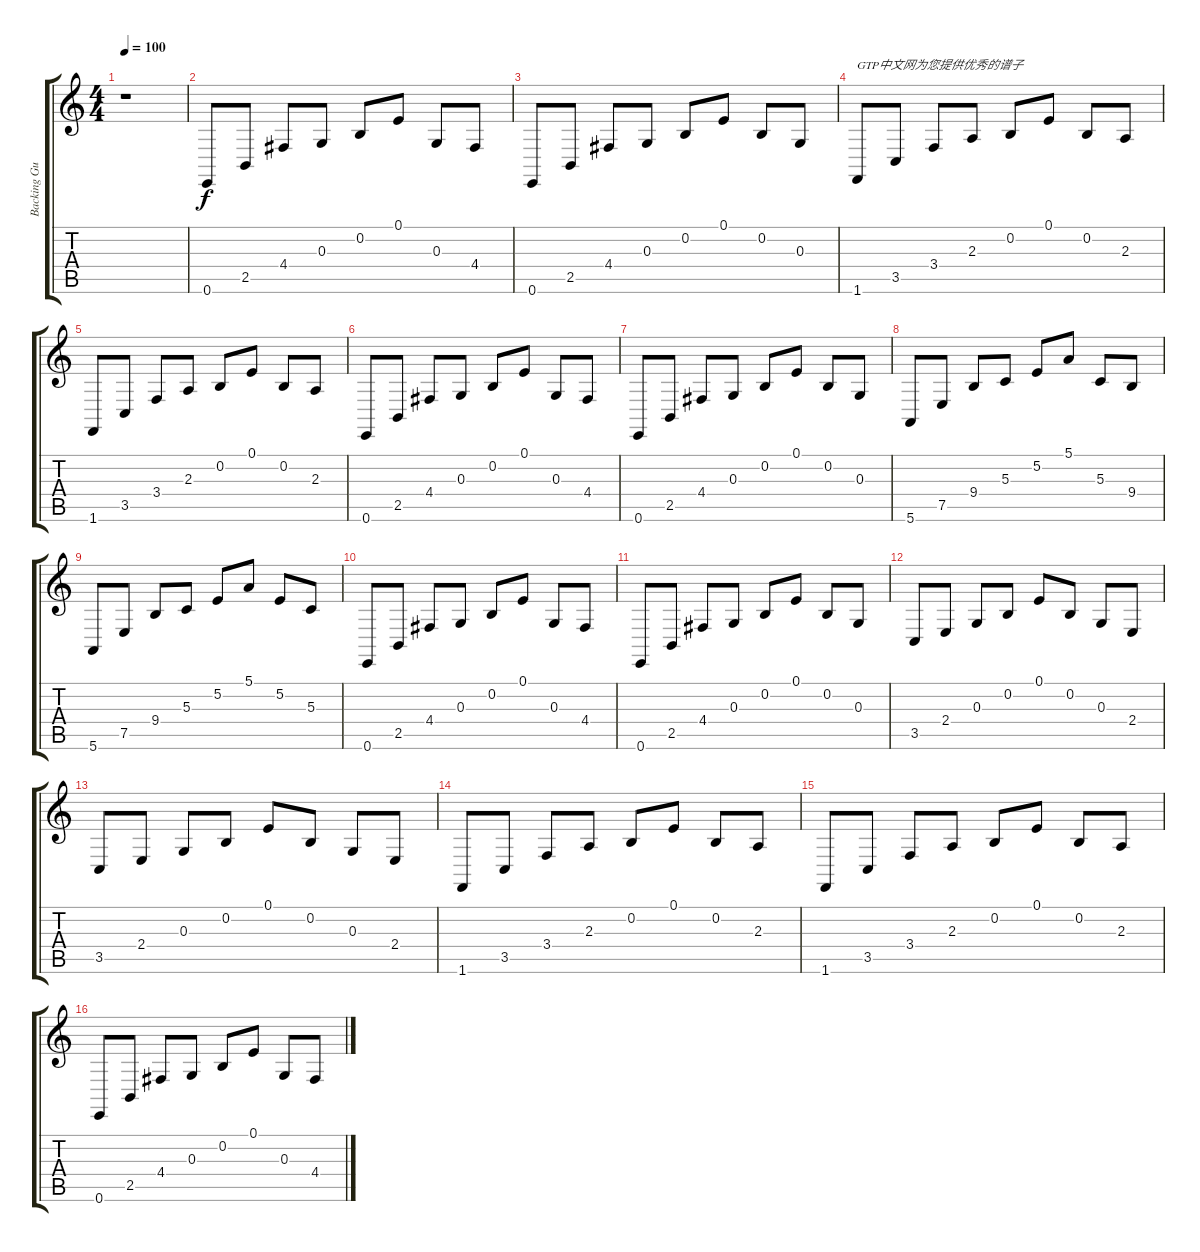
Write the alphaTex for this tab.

\track ("Backing Guitar" "Backing Gu") {instrument sitar}
\staff {score tabs}
\tuning (E4 B3 G3 D3 A2 E2) {hide}
\ts (4 4)
\tempo 100
\clef g2
\ks c
r.1{dy f instrument sitar} |
0.6.8 2.5.8 4.4.8 0.3.8 0.2.8 0.1.8 0.3.8 4.4.8 |
0.6.8 2.5.8 4.4.8 0.3.8 0.2.8 0.1.8 0.2.8 0.3.8 |
1.6.8{txt "GTP中文网为您提供优秀的谱子"} 3.5.8 3.4.8 2.3.8 0.2.8 0.1.8 0.2.8 2.3.8 |
1.6.8 3.5.8 3.4.8 2.3.8 0.2.8 0.1.8 0.2.8 2.3.8 |
0.6.8 2.5.8 4.4.8 0.3.8 0.2.8 0.1.8 0.3.8 4.4.8 |
0.6.8 2.5.8 4.4.8 0.3.8 0.2.8 0.1.8 0.2.8 0.3.8 |
5.6.8 7.5.8 9.4.8 5.3.8 5.2.8 5.1.8 5.3.8 9.4.8 |
5.6.8 7.5.8 9.4.8 5.3.8 5.2.8 5.1.8 5.2.8 5.3.8 |
0.6.8 2.5.8 4.4.8 0.3.8 0.2.8 0.1.8 0.3.8 4.4.8 |
0.6.8 2.5.8 4.4.8 0.3.8 0.2.8 0.1.8 0.2.8 0.3.8 |
3.5.8 2.4.8 0.3.8 0.2.8 0.1.8 0.2.8 0.3.8 2.4.8 |
3.5.8 2.4.8 0.3.8 0.2.8 0.1.8 0.2.8 0.3.8 2.4.8 |
1.6.8 3.5.8 3.4.8 2.3.8 0.2.8 0.1.8 0.2.8 2.3.8 |
1.6.8 3.5.8 3.4.8 2.3.8 0.2.8 0.1.8 0.2.8 2.3.8 |
0.6.8 2.5.8 4.4.8 0.3.8 0.2.8 0.1.8 0.3.8 4.4.8
